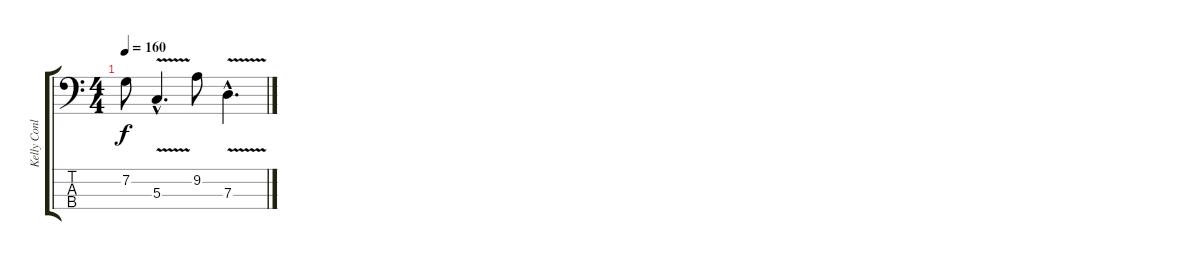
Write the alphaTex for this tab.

\track ("Kelly Conlon" "Kelly Conl") {instrument electricbasspick}
\staff {score tabs}
\tuning (F2 C2 G1 D1) {hide}
\ts (4 4)
\tempo 160
\clef f4
\ks c
7.2.8{dy f} 5.3{v hac}.4{d} 9.2.8 7.3{v hac}.4{d}
